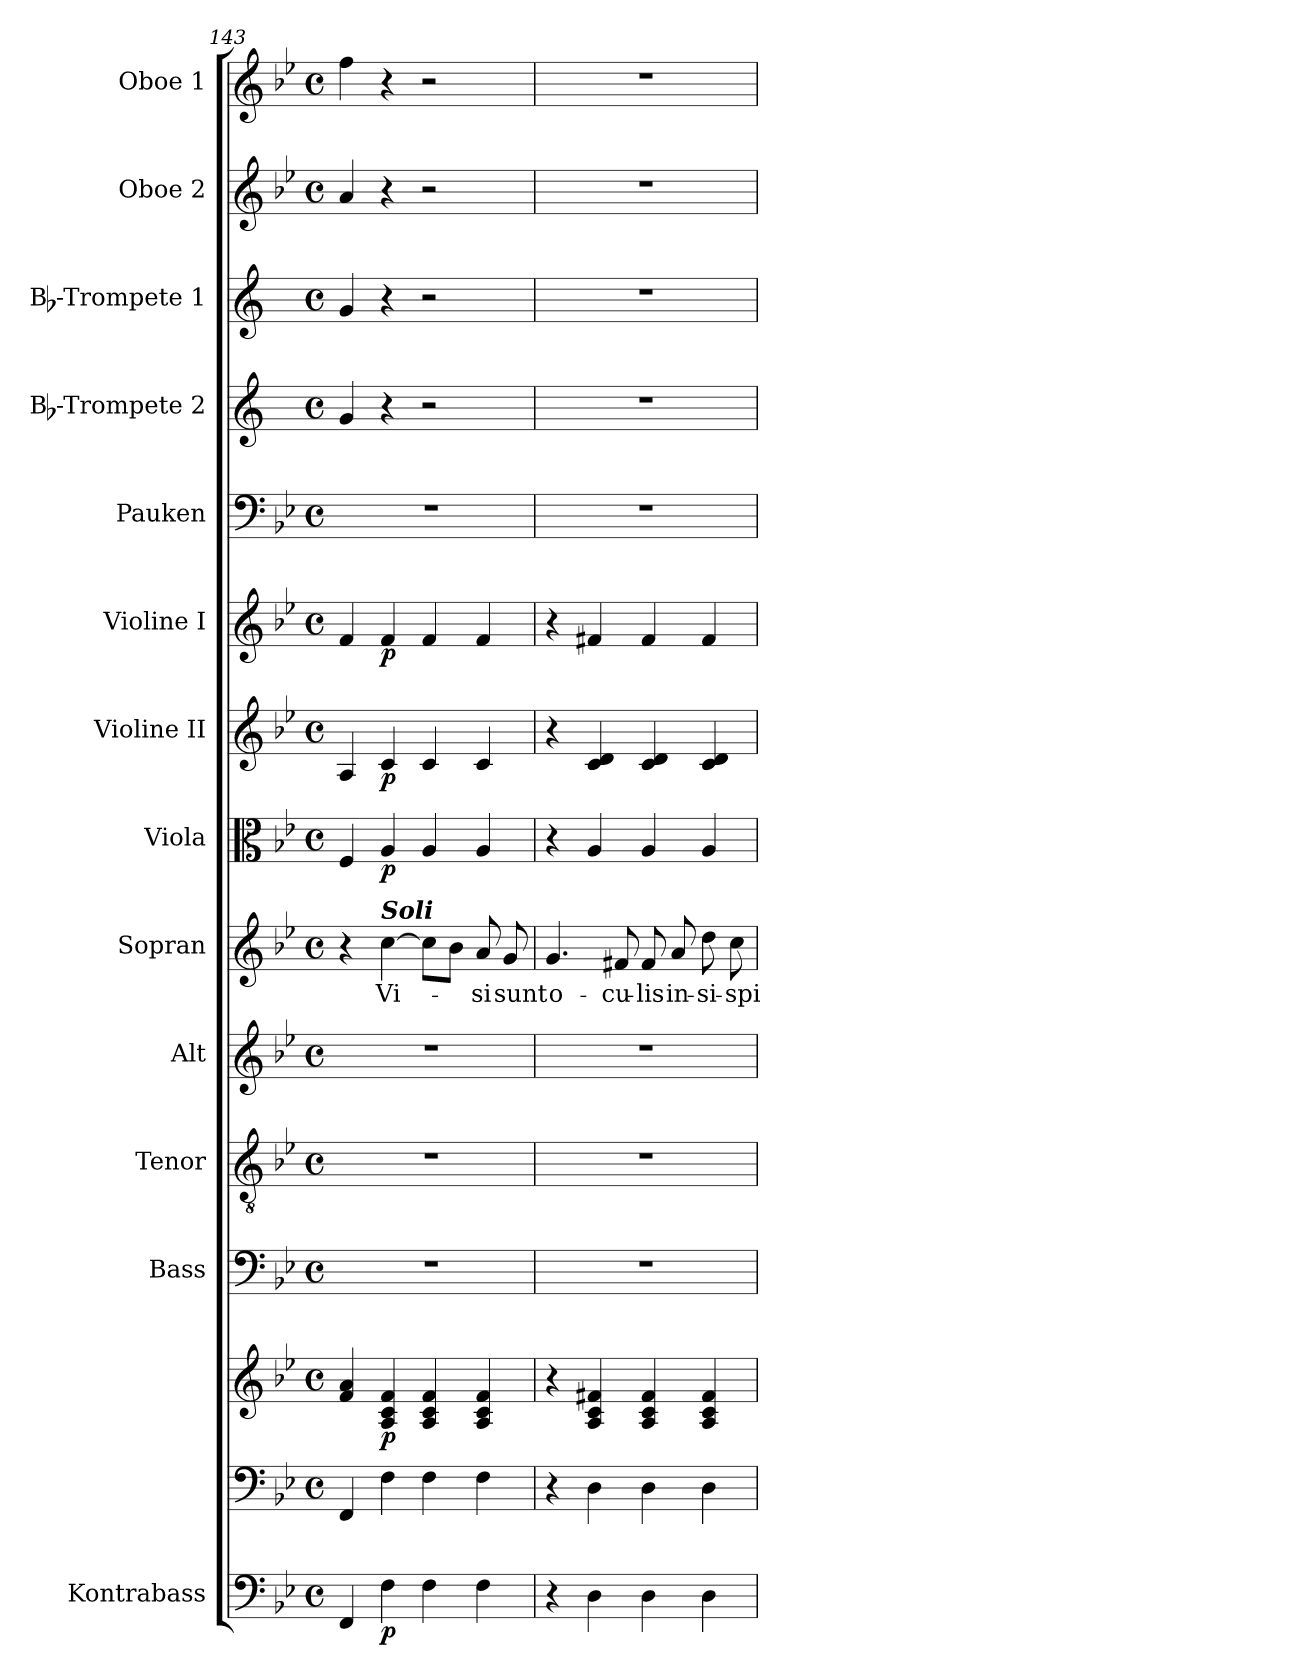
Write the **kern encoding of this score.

**kern	**dynam	**kern	**kern	**dynam	**kern	**kern	**kern	**kern	**text	**kern	**dynam	**kern	**dynam	**kern	**dynam	**kern	**kern	**kern	**kern	**kern
*part14	*part14	*part13	*part13	*part13	*part12	*part11	*part10	*part9	*part9	*part8	*part8	*part7	*part7	*part6	*part6	*part5	*part4	*part3	*part2	*part1
*staff15	*staff15	*staff14	*staff13	*staff13/14	*staff12	*staff11	*staff10	*staff9	*staff9	*staff8	*staff8	*staff7	*staff7	*staff6	*staff6	*staff5	*staff4	*staff3	*staff2	*staff1
*I"Kontrabass	*	*	*	*	*I"Bass	*I"Tenor	*I"Alt	*I"Sopran	*	*I"Viola	*	*I"Violine II	*	*I"Violine I	*	*I"Pauken	*I"Bb-Trompete 2	*I"Bb-Trompete 1	*I"Oboe 2	*I"Oboe 1
*I'Kb.	*	*	*	*	*I'B.	*I'T.	*I'A.	*I'S.	*	*I'Vla.	*	*I'Vl. II	*	*I'Vl. I	*	*I'Pk.	*I'Bb Trp. 2	*I'Bb Trp. 1	*I'Ob. 2	*I'Ob. 1
*clefF4	*	*clefF4	*clefG2	*	*clefF4	*clefGv2	*clefG2	*clefG2	*	*clefC3	*	*clefG2	*	*clefG2	*	*clefF4	*clefG2	*clefG2	*clefG2	*clefG2
*ITrd7c12	*	*	*	*	*	*	*	*	*	*	*	*	*	*	*	*	*ITrd1c2	*ITrd1c2	*	*
*k[b-e-]	*	*k[b-e-]	*k[b-e-]	*	*k[b-e-]	*k[b-e-]	*k[b-e-]	*k[b-e-]	*	*k[b-e-]	*	*k[b-e-]	*	*k[b-e-]	*	*k[b-e-]	*k[b-e-]	*k[b-e-]	*k[b-e-]	*k[b-e-]
*B-:	*	*B-:	*B-:	*	*B-:	*B-:	*B-:	*B-:	*	*B-:	*	*B-:	*	*B-:	*	*B-:	*B-:	*B-:	*B-:	*B-:
*M4/4	*	*M4/4	*M4/4	*	*M4/4	*M4/4	*M4/4	*M4/4	*	*M4/4	*	*M4/4	*	*M4/4	*	*M4/4	*M4/4	*M4/4	*M4/4	*M4/4
*met(c)	*	*met(c)	*met(c)	*	*met(c)	*met(c)	*met(c)	*met(c)	*	*met(c)	*	*met(c)	*	*met(c)	*	*met(c)	*met(c)	*met(c)	*met(c)	*met(c)
=143	=143	=143	=143	=143	=143	=143	=143	=143	=143	=143	=143	=143	=143	=143	=143	=143	=143	=143	=143	=143
4FFF/	.	4FF/	4f/ 4a/	.	1r	1r	1r	4r	.	4F/	.	4A/	.	4f/	.	1r	4f/	4f/	4a/	4ff\
!	!	!	!	!	!	!	!	!LO:TX:a:Bi:t=Soli	!	!	!	!	!	!	!	!	!	!	!	!
!	!LO:DY:b	!	!	!LO:DY:b	!	!	!	!	!LO:LY:b	!	!LO:DY:b	!	!LO:DY:b	!	!LO:DY:b	!	!	!	!	!
4FF\	p	4F\	4A/ 4c/ 4f/	p	.	.	.	[4cc\	Vi-	4A/	p	4c/	p	4f/	p	.	4r	4r	4r	4r
4FF\	.	4F\	4A/ 4c/ 4f/	.	.	.	.	8cc\L]	.	4A/	.	4c/	.	4f/	.	.	2r	2r	2r	2r
.	.	.	.	.	.	.	.	8b-\J	.	.	.	.	.	.	.	.	.	.	.	.
!	!	!	!	!	!	!	!	!	!LO:LY:b	!	!	!	!	!	!	!	!	!	!	!
4FF\	.	4F\	4A/ 4c/ 4f/	.	.	.	.	8a/	-si	4A/	.	4c/	.	4f/	.	.	.	.	.	.
!	!	!	!	!	!	!	!	!	!LO:LY:b	!	!	!	!	!	!	!	!	!	!	!
.	.	.	.	.	.	.	.	8g/	sunt	.	.	.	.	.	.	.	.	.	.	.
=144	=144	=144	=144	=144	=144	=144	=144	=144	=144	=144	=144	=144	=144	=144	=144	=144	=144	=144	=144	=144
!	!	!	!	!	!	!	!	!	!LO:LY:b	!	!	!	!	!	!	!	!	!	!	!
4r	.	4r	4r	.	1r	1r	1r	4.g/	o-	4r	.	4r	.	4r	.	1r	1r	1r	1r	1r
4DD\	.	4D\	4A/ 4c/ 4f#X/	.	.	.	.	.	.	4A/	.	4c/ 4d/	.	4f#X/	.	.	.	.	.	.
!	!	!	!	!	!	!	!	!	!LO:LY:b	!	!	!	!	!	!	!	!	!	!	!
.	.	.	.	.	.	.	.	8f#X/	-cu-	.	.	.	.	.	.	.	.	.	.	.
!	!	!	!	!	!	!	!	!	!LO:LY:b	!	!	!	!	!	!	!	!	!	!	!
4DD\	.	4D\	4A/ 4c/ 4f#/	.	.	.	.	8f#/	-lis	4A/	.	4c/ 4d/	.	4f#/	.	.	.	.	.	.
!	!	!	!	!	!	!	!	!	!LO:LY:b	!	!	!	!	!	!	!	!	!	!	!
.	.	.	.	.	.	.	.	8a/	in-	.	.	.	.	.	.	.	.	.	.	.
!	!	!	!	!	!	!	!	!	!LO:LY:b	!	!	!	!	!	!	!	!	!	!	!
4DD\	.	4D\	4A/ 4c/ 4f#/	.	.	.	.	8dd\	-si-	4A/	.	4c/ 4d/	.	4f#/	.	.	.	.	.	.
!	!	!	!	!	!	!	!	!	!LO:LY:b	!	!	!	!	!	!	!	!	!	!	!
.	.	.	.	.	.	.	.	8cc\	-spi-	.	.	.	.	.	.	.	.	.	.	.
=	=	=	=	=	=	=	=	=	=	=	=	=	=	=	=	=	=	=	=	=
*-	*-	*-	*-	*-	*-	*-	*-	*-	*-	*-	*-	*-	*-	*-	*-	*-	*-	*-	*-	*-
